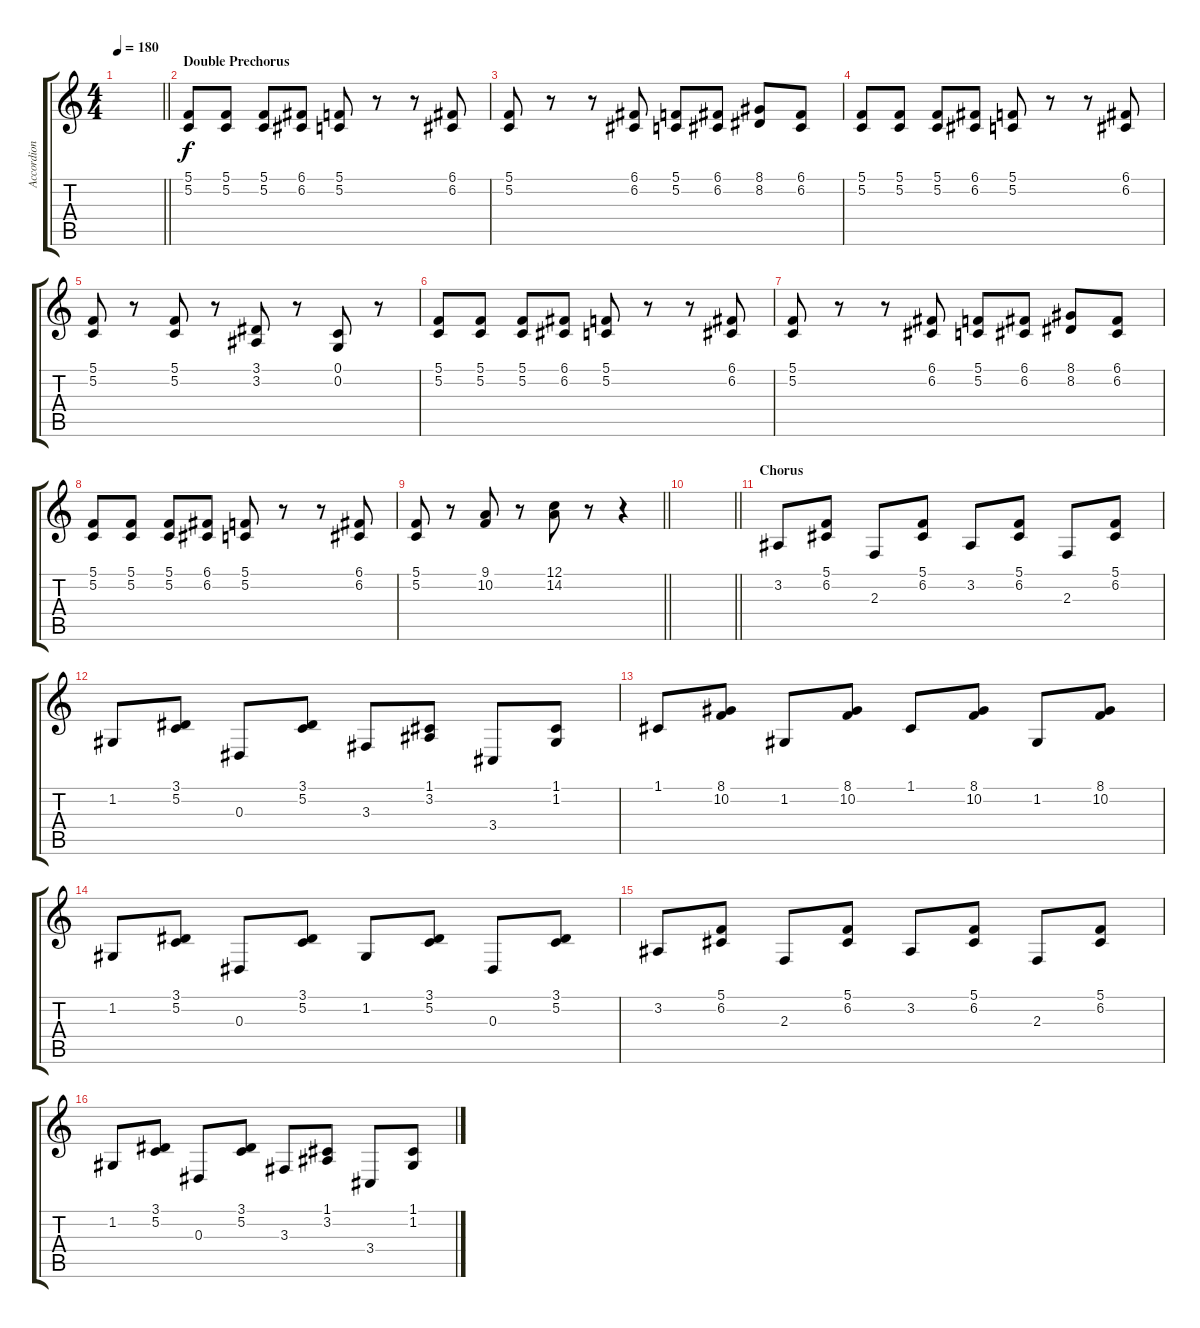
\track ("Accordion" "Accordion") {instrument accordion}
\staff {score tabs}
\tuning (C4 G3 Eb3 Bb2 F2 C2) {hide}
\ts (4 4)
\tempo 180
\clef g2
\barLineRight lightlight
\ks c
|
\section ("" "Double Prechorus")
(5.1 5.2).8 (5.1 5.2).8 (5.1 5.2).8 (6.1 6.2).8 (5.1 5.2).8 r.8 r.8 (6.1 6.2).8 |
(5.1 5.2).8 r.8 r.8 (6.1 6.2).8 (5.1 5.2).8 (6.1 6.2).8 (8.1 8.2).8 (6.1 6.2).8 |
(5.1 5.2).8 (5.1 5.2).8 (5.1 5.2).8 (6.1 6.2).8 (5.1 5.2).8 r.8 r.8 (6.1 6.2).8 |
(5.1 5.2).8 r.8 (5.1 5.2).8 r.8 (3.1 3.2).8 r.8 (0.1 0.2).8 r.8 |
(5.1 5.2).8 (5.1 5.2).8 (5.1 5.2).8 (6.1 6.2).8 (5.1 5.2).8 r.8 r.8 (6.1 6.2).8 |
(5.1 5.2).8 r.8 r.8 (6.1 6.2).8 (5.1 5.2).8 (6.1 6.2).8 (8.1 8.2).8 (6.1 6.2).8 |
(5.1 5.2).8 (5.1 5.2).8 (5.1 5.2).8 (6.1 6.2).8 (5.1 5.2).8 r.8 r.8 (6.1 6.2).8 |
\barLineRight lightlight
(5.1 5.2).8 r.8 (9.1 10.2).8 r.8 (12.1 14.2).8 r.8 r.4 |
\barLineRight lightlight
|
\section ("" "Chorus")
3.2.8 (5.1 6.2).8 2.3.8 (5.1 6.2).8 3.2.8 (5.1 6.2).8 2.3.8 (5.1 6.2).8 |
1.2.8 (3.1 5.2).8 0.3.8 (3.1 5.2).8 3.3.8 (1.1 3.2).8 3.4.8 (1.1 1.2).8 |
1.1.8 (8.1 10.2).8 1.2.8 (8.1 10.2).8 1.1.8 (8.1 10.2).8 1.2.8 (8.1 10.2).8 |
1.2.8 (3.1 5.2).8 0.3.8 (3.1 5.2).8 1.2.8 (3.1 5.2).8 0.3.8 (3.1 5.2).8 |
3.2.8 (5.1 6.2).8 2.3.8 (5.1 6.2).8 3.2.8 (5.1 6.2).8 2.3.8 (5.1 6.2).8 |
1.2.8 (3.1 5.2).8 0.3.8 (3.1 5.2).8 3.3.8 (1.1 3.2).8 3.4.8 (1.1 1.2).8
